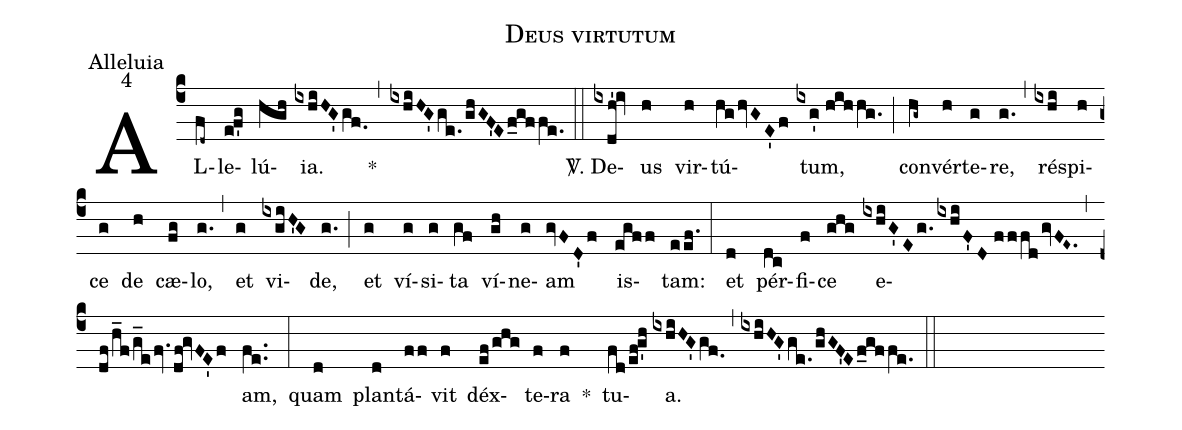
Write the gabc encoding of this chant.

name: Deus virtutum;
office-part: Alleluia;
mode: 4;
%%
(c4) AL(fd~)le(ef'g)lú(hgh)ia.(ixhiHG'gf.0) ~~*(,) (ixhiHG'ge./ghGF'Ef_gffe.) (::)
<sp>V/</sp>. De(ixdh'!iv)us(h) vir(h)tú(hghvGE'f)tum,(ixg'//hihhg.) (;) con(hg~)vér(h)te(g)re,(g.) (,) ré(ixhi)spi(h)ce(g) de(h) cæ(fg)lo,(g.) (,) et(g) vi(ixgiH'G)de,(g.) (;) et(g) ví(g)si(g)ta(gf) ví(gh)ne(g)am(gvFD'f) is(egff)tam:(eef.) (:)
et(d) pér(dc)fi(f)ce(ghg) e(ixhiG'Eg.ixhiF'D//fffdgvFE~.)(,)(df/h_f/g_efv.df!gvFE'f)am,(fe..) (:)
quam(d) plan(d)tá(ff)vit(f) déx(ef/ghg)te(f)ra(f) *() tu(fd/ef!g'h)a.(ixhiHG'gf.0) (,) (ixhiHG'ge./ghGF'Ef_gffe.) (::)
